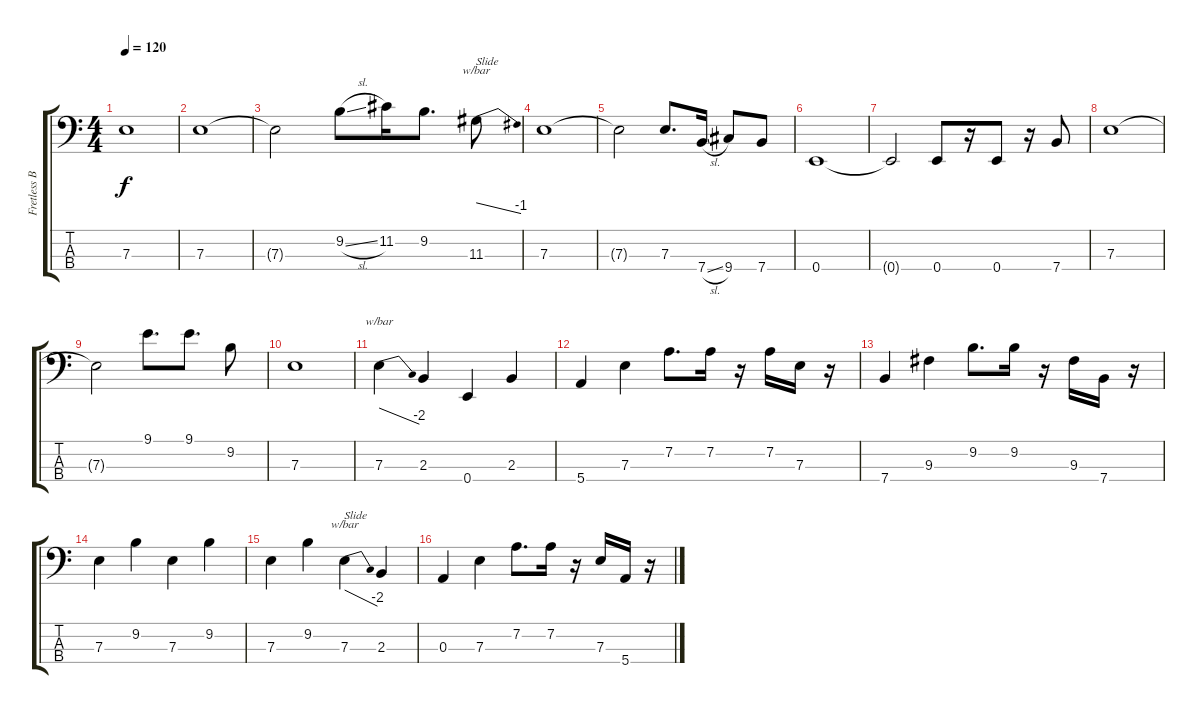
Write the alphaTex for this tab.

\track ("Fretless Bass" "Fretless B") {instrument fretlessbass}
\staff {score tabs}
\tuning (G2 D2 A1 E1) {hide}
\ts (4 4)
\tempo 120
\clef f4
\ks c
7.3{t}.1{dy f} |
7.3.1 |
7.3{t}.2 9.2{sl}.8 11.2.16 9.2.8{d} 11.3.8{tbe (dive default 0 0 60 -4) txt "Slide"} |
7.3.1 |
7.3{t}.2 7.3.8{d} 7.4{sl}.16 9.4.8 7.4.8 |
0.4.1 |
0.4{t}.2 0.4.8 r.16 0.4.8 r.16 7.4.8 |
7.3.1 |
7.3{t}.2 9.1.8{d} 9.1.8{d} 9.2.8 |
7.3.1 |
7.3.4{tbe (dive default 0 0 60 -8)} 2.3.4 0.4.4 2.3.4 |
5.4.4 7.3.4 7.2.8{d} 7.2.16 r.16 7.2.16 7.3.16 r.16 |
7.4.4 9.3.4 9.2.8{d} 9.2.16 r.16 9.3.16 7.4.16 r.16 |
7.3.4 9.2.4 7.3.4 9.2.4 |
7.3.4 9.2.4 7.3.4{tbe (dive default 0 0 60 -8) txt "Slide"} 2.3.4 |
0.3.4 7.3.4 7.2.8{d} 7.2.16 r.16 7.3.16 5.4.16 r.16
